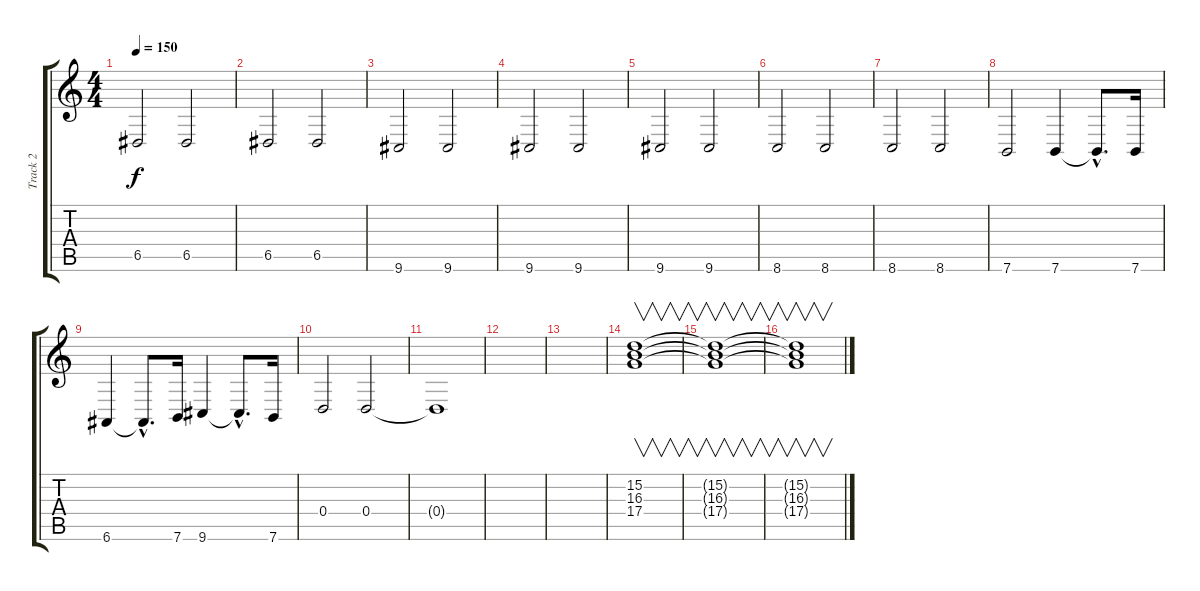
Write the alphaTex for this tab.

\track ("Track 2" "Track 2") {instrument fx7echoes}
\staff {score tabs}
\tuning (E4 B3 G3 D3 A2 E2) {hide}
\ts (4 4)
\tempo 150
\clef g2
\ks c
6.5.2{dy f instrument fx7echoes} 6.5.2 |
6.5.2 6.5.2 |
9.6.2 9.6.2 |
9.6.2 9.6.2 |
9.6.2 9.6.2 |
8.6.2 8.6.2 |
8.6.2 8.6.2 |
7.6.2 7.6.4 7.6{hac t}.8{d} 7.6.16 |
6.6.4 6.6{hac t}.8{d} 7.6.16 9.6.4 9.6{hac t}.8{d} 7.6.16 |
0.4.2 0.4.2 |
0.4{t}.1 |
|
|
(15.2 16.3 17.4).1{v} |
(15.2{t} 16.3{t} 17.4{t}).1{v} |
(15.2{t} 16.3{t} 17.4{t}).1{v}
